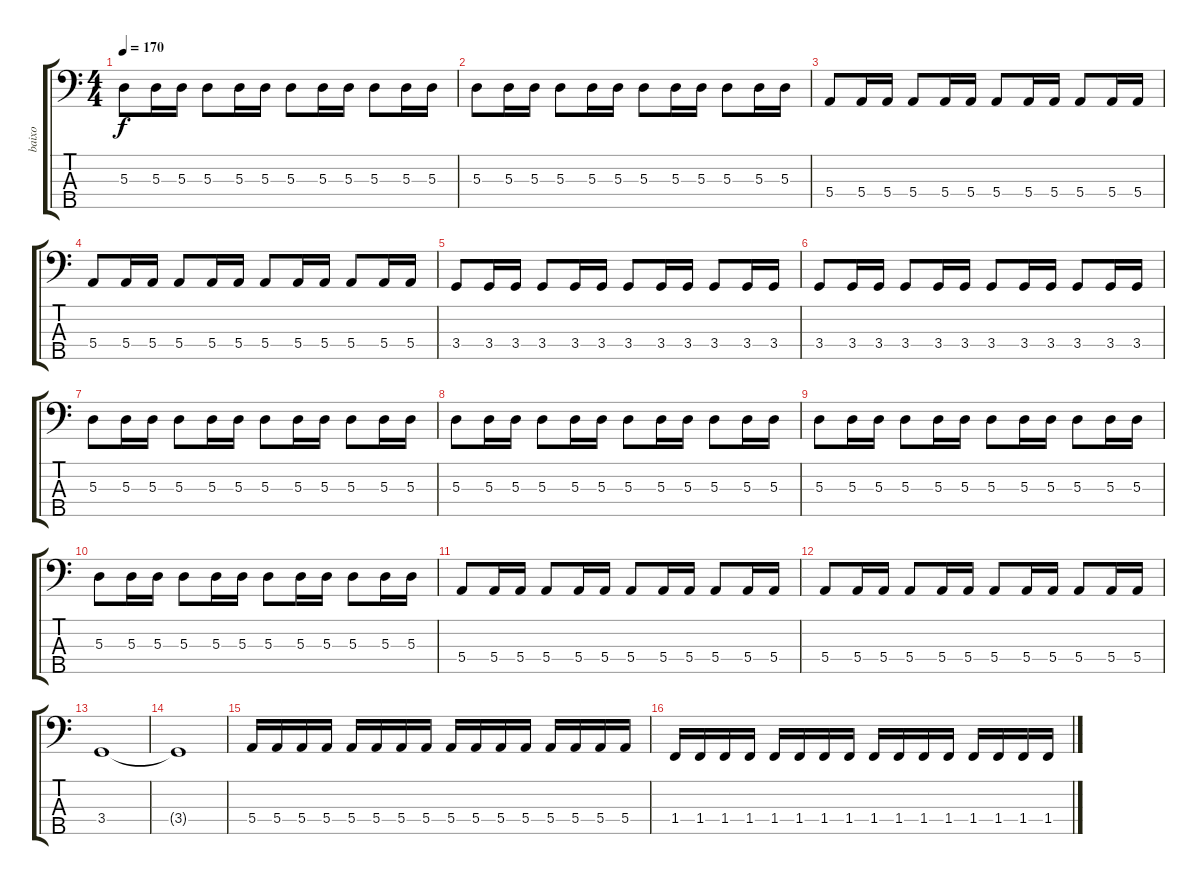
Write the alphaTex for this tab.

\track ("baixo" "baixo") {instrument electricbassfinger}
\staff {score tabs}
\tuning (G2 D2 A1 E1 B0) {hide}
\ts (4 4)
\tempo 170
\clef f4
\ks c
5.3.8{dy f} 5.3.16 5.3.16 5.3.8 5.3.16 5.3.16 5.3.8 5.3.16 5.3.16 5.3.8 5.3.16 5.3.16 |
5.3.8 5.3.16 5.3.16 5.3.8 5.3.16 5.3.16 5.3.8 5.3.16 5.3.16 5.3.8 5.3.16 5.3.16 |
5.4.8 5.4.16 5.4.16 5.4.8 5.4.16 5.4.16 5.4.8 5.4.16 5.4.16 5.4.8 5.4.16 5.4.16 |
5.4.8 5.4.16 5.4.16 5.4.8 5.4.16 5.4.16 5.4.8 5.4.16 5.4.16 5.4.8 5.4.16 5.4.16 |
3.4.8 3.4.16 3.4.16 3.4.8 3.4.16 3.4.16 3.4.8 3.4.16 3.4.16 3.4.8 3.4.16 3.4.16 |
3.4.8 3.4.16 3.4.16 3.4.8 3.4.16 3.4.16 3.4.8 3.4.16 3.4.16 3.4.8 3.4.16 3.4.16 |
5.3.8 5.3.16 5.3.16 5.3.8 5.3.16 5.3.16 5.3.8 5.3.16 5.3.16 5.3.8 5.3.16 5.3.16 |
5.3.8 5.3.16 5.3.16 5.3.8 5.3.16 5.3.16 5.3.8 5.3.16 5.3.16 5.3.8 5.3.16 5.3.16 |
5.3.8 5.3.16 5.3.16 5.3.8 5.3.16 5.3.16 5.3.8 5.3.16 5.3.16 5.3.8 5.3.16 5.3.16 |
5.3.8 5.3.16 5.3.16 5.3.8 5.3.16 5.3.16 5.3.8 5.3.16 5.3.16 5.3.8 5.3.16 5.3.16 |
5.4.8 5.4.16 5.4.16 5.4.8 5.4.16 5.4.16 5.4.8 5.4.16 5.4.16 5.4.8 5.4.16 5.4.16 |
5.4.8 5.4.16 5.4.16 5.4.8 5.4.16 5.4.16 5.4.8 5.4.16 5.4.16 5.4.8 5.4.16 5.4.16 |
3.4.1 |
3.4{t}.1 |
5.4.16 5.4.16 5.4.16 5.4.16 5.4.16 5.4.16 5.4.16 5.4.16 5.4.16 5.4.16 5.4.16 5.4.16 5.4.16 5.4.16 5.4.16 5.4.16 |
1.4.16 1.4.16 1.4.16 1.4.16 1.4.16 1.4.16 1.4.16 1.4.16 1.4.16 1.4.16 1.4.16 1.4.16 1.4.16 1.4.16 1.4.16 1.4.16
